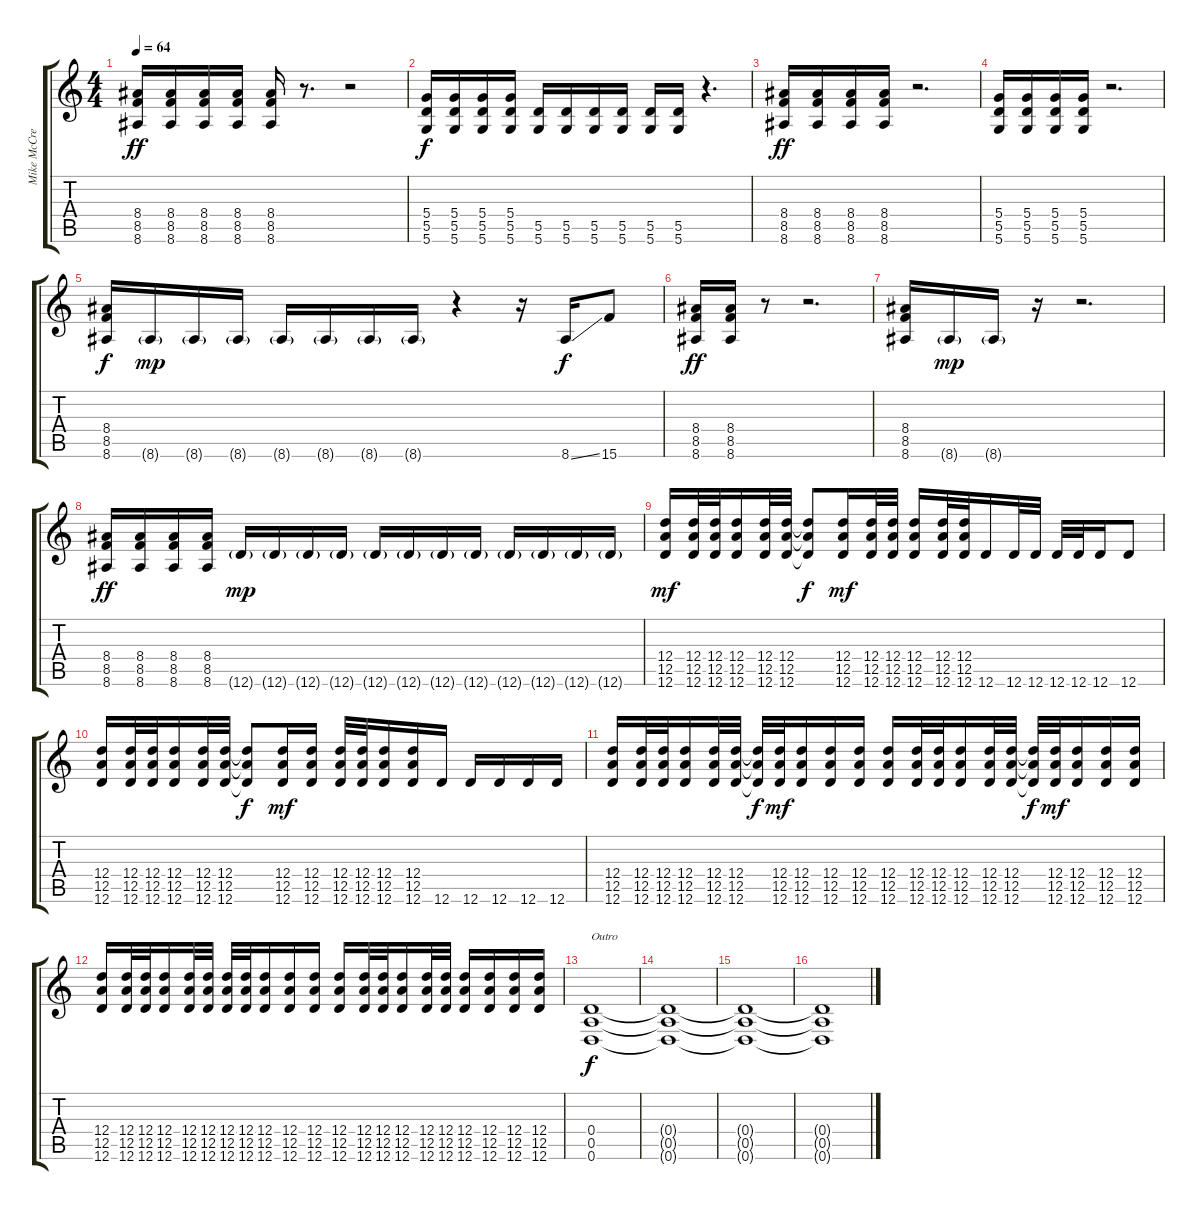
\track ("Mike McCready" "Mike McCre") {instrument distortionguitar}
\staff {score tabs}
\tuning (E4 B3 G3 D3 A2 D2) {hide}
\ts (4 4)
\tempo 64
\clef g2
\ks c
(8.4 8.5 8.6).16{dy ff} (8.4 8.5 8.6).16 (8.4 8.5 8.6).16 (8.4 8.5 8.6).16 (8.4 8.5 8.6).16 r.8{d} r.2 |
(5.4 5.5 5.6).16{dy f} (5.4 5.5 5.6).16 (5.4 5.5 5.6).16 (5.4 5.5 5.6).16 (5.5 5.6).16 (5.5 5.6).16 (5.5 5.6).16 (5.5 5.6).16 (5.5 5.6).16 (5.5 5.6).16 r.4{d} |
(8.4 8.5 8.6).16{dy ff} (8.4 8.5 8.6).16 (8.4 8.5 8.6).16 (8.4 8.5 8.6).16 r.2{d} |
(5.4 5.5 5.6).16 (5.4 5.5 5.6).16 (5.4 5.5 5.6).16 (5.4 5.5 5.6).16 r.2{d} |
(8.4 8.5 8.6).16{dy f} 8.6{g}.16{dy mp} 8.6{g}.16 8.6{g}.16 8.6{g}.16 8.6{g}.16 8.6{g}.16 8.6{g}.16 r.4 r.16 8.6{ss}.16{dy f} 15.6.8 |
(8.4 8.5 8.6).16{dy ff} (8.4 8.5 8.6).16 r.8 r.2{d} |
(8.4 8.5 8.6).16 8.6{g}.16{dy mp} 8.6{g}.16 r.16 r.2{d} |
(8.4 8.5 8.6).16{dy ff} (8.4 8.5 8.6).16 (8.4 8.5 8.6).16 (8.4 8.5 8.6).16 12.6{g}.16{dy mp} 12.6{g}.16 12.6{g}.16 12.6{g}.16 12.6{g}.16 12.6{g}.16 12.6{g}.16 12.6{g}.16 12.6{g}.16 12.6{g}.16 12.6{g}.16 12.6{g}.16 |
(12.4 12.5 12.6).16{dy mf} (12.4 12.5 12.6).32 (12.4 12.5 12.6).32 (12.4 12.5 12.6).16 (12.4 12.5 12.6).32 (12.4 12.5 12.6).32 (12.4{t} 12.5{t} 12.6{t}).8{dy f} (12.4 12.5 12.6).16{dy mf} (12.4 12.5 12.6).32 (12.4 12.5 12.6).32 (12.4 12.5 12.6).16 (12.4 12.5 12.6).32 (12.4 12.5 12.6).32 12.6.16 12.6.32 12.6.32 12.6.32 12.6.32 12.6.16 12.6.8 |
(12.4 12.5 12.6).16 (12.4 12.5 12.6).32 (12.4 12.5 12.6).32 (12.4 12.5 12.6).16 (12.4 12.5 12.6).32 (12.4 12.5 12.6).32 (12.4{t} 12.5{t} 12.6{t}).8{dy f} (12.4 12.5 12.6).16{dy mf} (12.4 12.5 12.6).16 (12.4 12.5 12.6).32 (12.4 12.5 12.6).32 (12.4 12.5 12.6).16 (12.4 12.5 12.6).16 12.6.16 12.6.16 12.6.16 12.6.16 12.6.16 |
(12.4 12.5 12.6).16 (12.4 12.5 12.6).32 (12.4 12.5 12.6).32 (12.4 12.5 12.6).16 (12.4 12.5 12.6).32 (12.4 12.5 12.6).32 (12.4{t} 12.5{t} 12.6{t}).32{dy f} (12.4 12.5 12.6).32{dy mf} (12.4 12.5 12.6).16 (12.4 12.5 12.6).16 (12.4 12.5 12.6).16 (12.4 12.5 12.6).16 (12.4 12.5 12.6).32 (12.4 12.5 12.6).32 (12.4 12.5 12.6).16 (12.4 12.5 12.6).32 (12.4 12.5 12.6).32 (12.4{t} 12.5{t} 12.6{t}).32{dy f} (12.4 12.5 12.6).32{dy mf} (12.4 12.5 12.6).16 (12.4 12.5 12.6).16 (12.4 12.5 12.6).16 |
(12.4 12.5 12.6).16 (12.4 12.5 12.6).32 (12.4 12.5 12.6).32 (12.4 12.5 12.6).16 (12.4 12.5 12.6).32 (12.4 12.5 12.6).32 (12.4 12.5 12.6).32 (12.4 12.5 12.6).32 (12.4 12.5 12.6).16 (12.4 12.5 12.6).16 (12.4 12.5 12.6).16 (12.4 12.5 12.6).16 (12.4 12.5 12.6).32 (12.4 12.5 12.6).32 (12.4 12.5 12.6).16 (12.4 12.5 12.6).32 (12.4 12.5 12.6).32 (12.4 12.5 12.6).16 (12.4 12.5 12.6).16 (12.4 12.5 12.6).16 (12.4 12.5 12.6).16 |
(0.4 0.5 0.6).1{txt "Outro" dy f} |
(0.4{t} 0.5{t} 0.6{t}).1 |
(0.4{t} 0.5{t} 0.6{t}).1 |
(0.4{t} 0.5{t} 0.6{t}).1
